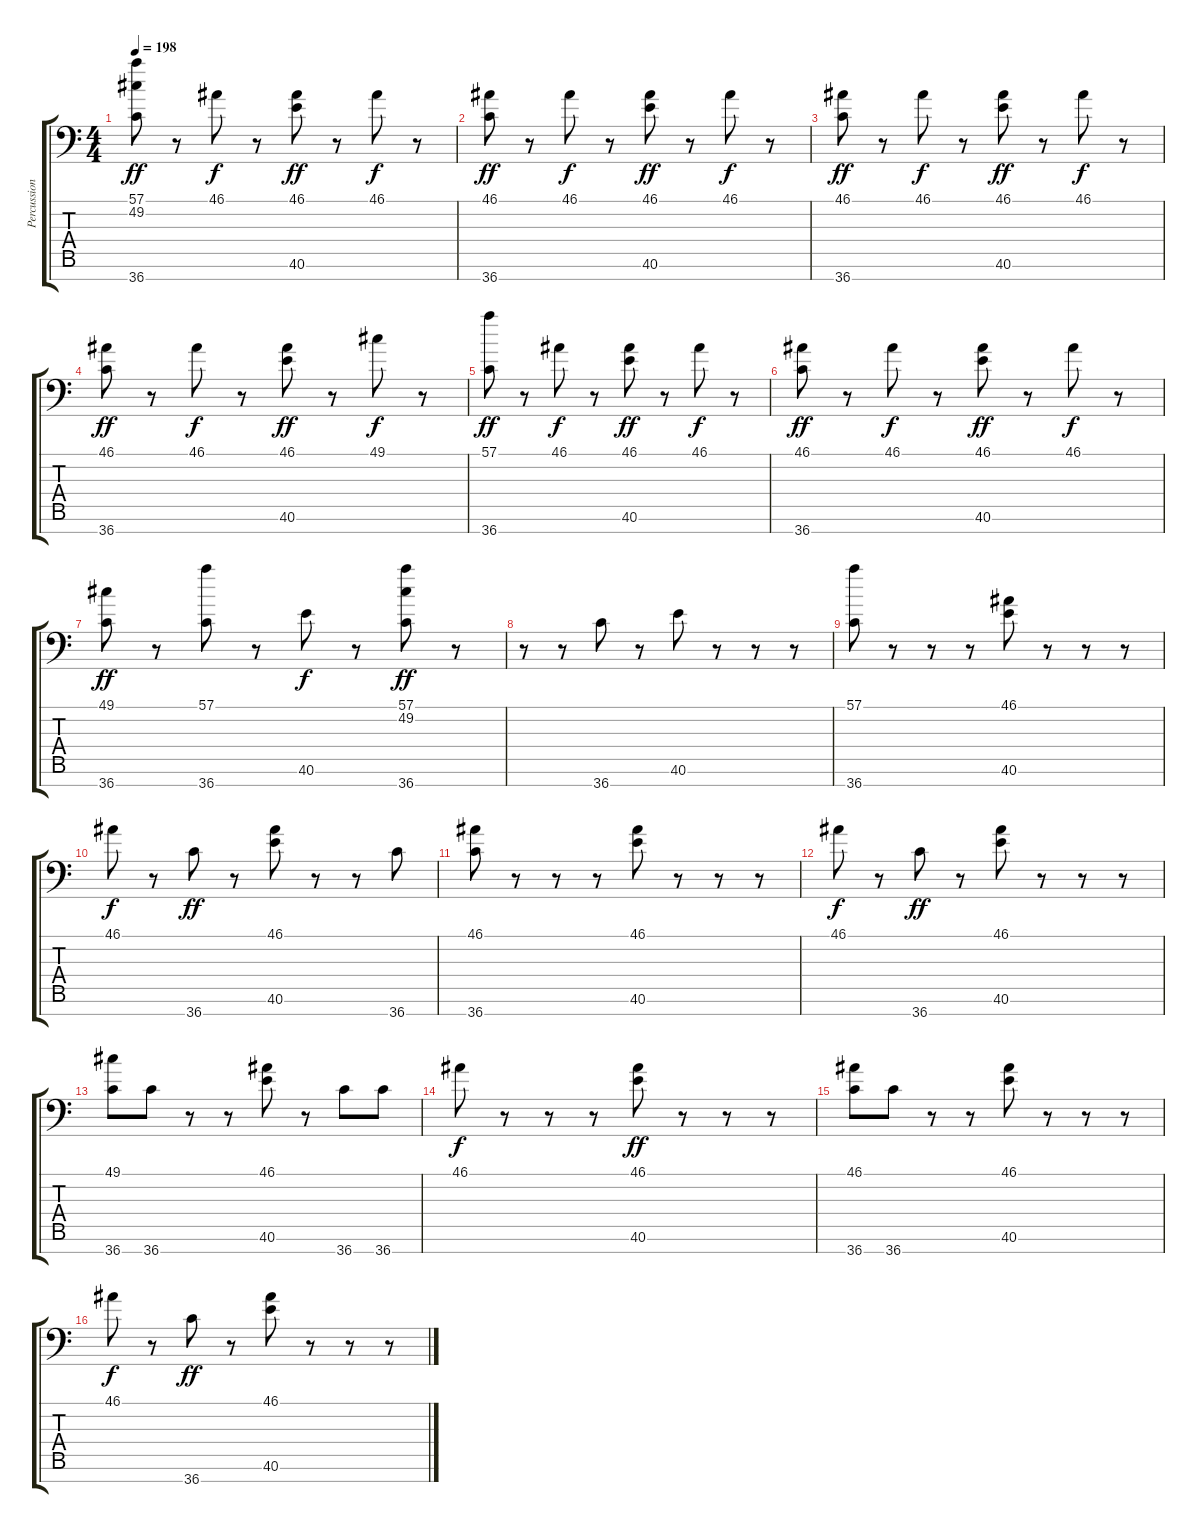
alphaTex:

\track ("Percussion" "Percussion") {instrument acousticgrandpiano}
\staff {score tabs}
\tuning (C-1 C-1 C-1 C-1 C-1 C-1 C-1) {hide}
\ts (4 4)
\tempo 198
\clef f4
\ks c
(57.1 49.2 36.7).8{dy ff} r.8 46.1.8{dy f} r.8 (46.1 40.6).8{dy ff} r.8 46.1.8{dy f} r.8 |
(46.1 36.7).8{dy ff} r.8 46.1.8{dy f} r.8 (46.1 40.6).8{dy ff} r.8 46.1.8{dy f} r.8 |
(46.1 36.7).8{dy ff} r.8 46.1.8{dy f} r.8 (46.1 40.6).8{dy ff} r.8 46.1.8{dy f} r.8 |
(46.1 36.7).8{dy ff} r.8 46.1.8{dy f} r.8 (46.1 40.6).8{dy ff} r.8 49.1.8{dy f} r.8 |
(57.1 36.7).8{dy ff} r.8 46.1.8{dy f} r.8 (46.1 40.6).8{dy ff} r.8 46.1.8{dy f} r.8 |
(46.1 36.7).8{dy ff} r.8 46.1.8{dy f} r.8 (46.1 40.6).8{dy ff} r.8 46.1.8{dy f} r.8 |
(49.1 36.7).8{dy ff} r.8 (57.1 36.7).8 r.8 40.6.8{dy f} r.8 (57.1 49.2 36.7).8{dy ff} r.8 |
r.8 r.8 36.7.8 r.8 40.6.8 r.8 r.8 r.8 |
(57.1 36.7).8 r.8 r.8 r.8 (46.1 40.6).8 r.8 r.8 r.8 |
46.1.8{dy f} r.8 36.7.8{dy ff} r.8 (46.1 40.6).8 r.8 r.8 36.7.8 |
(46.1 36.7).8 r.8 r.8 r.8 (46.1 40.6).8 r.8 r.8 r.8 |
46.1.8{dy f} r.8 36.7.8{dy ff} r.8 (46.1 40.6).8 r.8 r.8 r.8 |
(49.1 36.7).8 36.7.8 r.8 r.8 (46.1 40.6).8 r.8 36.7.8 36.7.8 |
46.1.8{dy f} r.8 r.8 r.8 (46.1 40.6).8{dy ff} r.8 r.8 r.8 |
(46.1 36.7).8 36.7.8 r.8 r.8 (46.1 40.6).8 r.8 r.8 r.8 |
46.1.8{dy f} r.8 36.7.8{dy ff} r.8 (46.1 40.6).8 r.8 r.8 r.8
